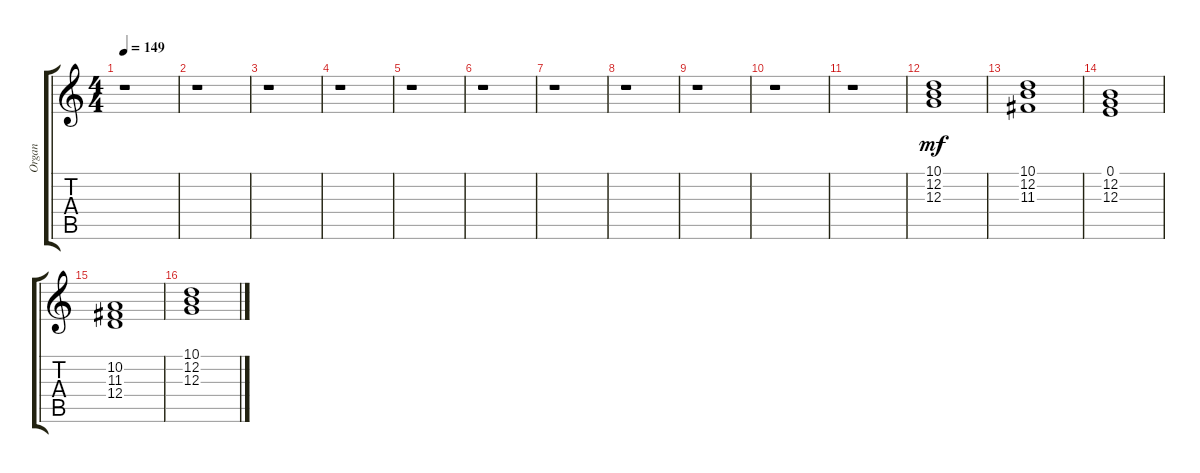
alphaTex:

\track ("Organ" "Organ") {instrument rockorgan}
\staff {score tabs}
\tuning (E4 B3 G3 D3 A2 E2) {hide}
\ts (4 4)
\tempo 149
\clef g2
\ks c
r.1{dy mf} |
r.1 |
r.1 |
r.1 |
r.1 |
r.1 |
r.1 |
r.1 |
r.1 |
r.1 |
r.1 |
(10.1 12.2 12.3).1 |
(10.1 12.2 11.3).1 |
(0.1 12.2 12.3).1 |
(10.2 11.3 12.4).1 |
(10.1 12.2 12.3).1
